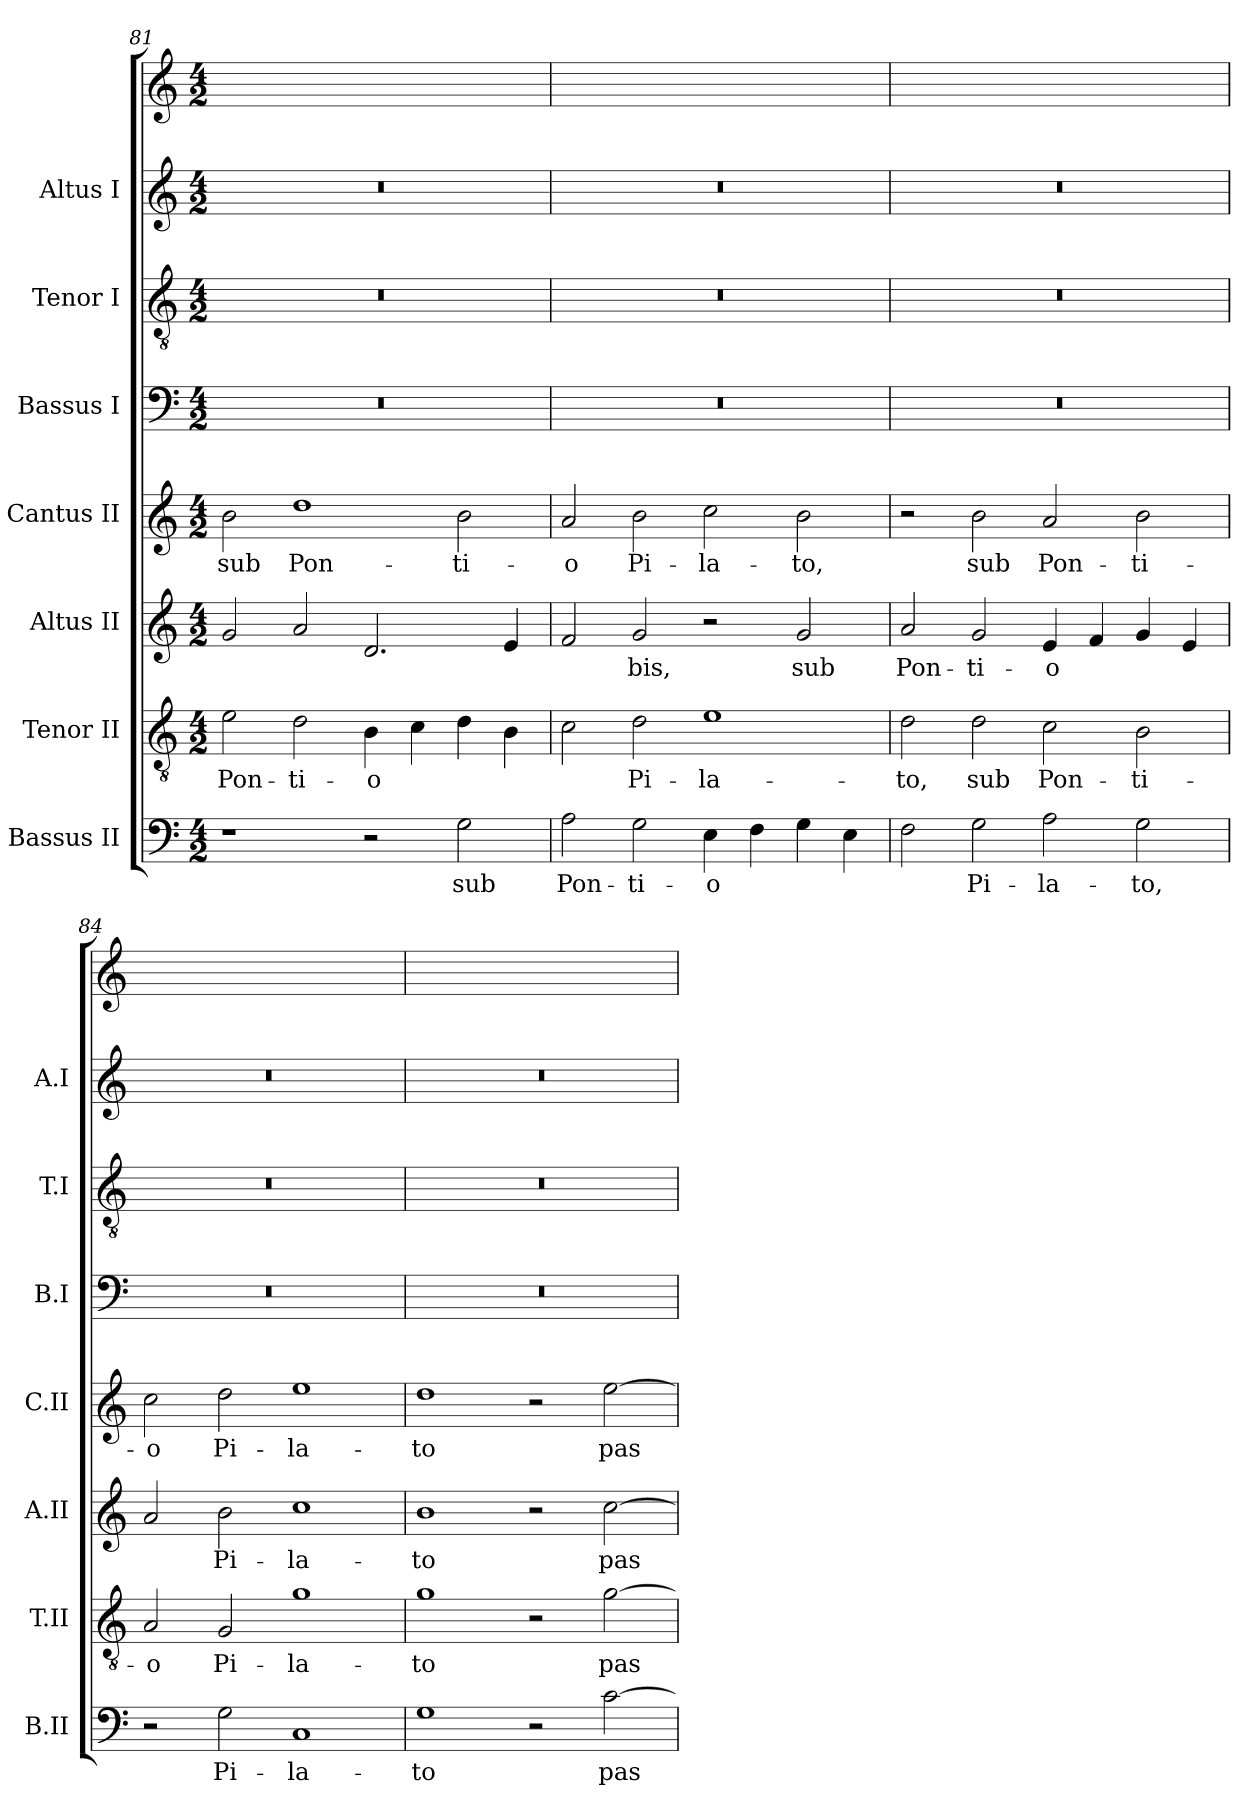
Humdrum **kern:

**kern	**text	**kern	**text	**kern	**text	**kern	**text	**kern	**kern	**kern	**kern
*part8	*part8	*part7	*part7	*part6	*part6	*part5	*part5	*part4	*part3	*part2	*part1
*staff8	*staff8	*staff7	*staff7	*staff6	*staff6	*staff5	*staff5	*staff4	*staff3	*staff2	*staff1
*I"Bassus II	*	*I"Tenor II	*	*I"Altus II	*	*I"Cantus II	*	*I"Bassus I	*I"Tenor I	*I"Altus I	*
*I'B.II	*	*I'T.II	*	*I'A.II	*	*I'C.II	*	*I'B.I	*I'T.I	*I'A.I	*
*clefF4	*	*clefGv2	*	*clefG2	*	*clefG2	*	*clefF4	*clefGv2	*clefG2	*clefG2
*	*	*ITrd7c12	*	*	*	*	*	*	*ITrd7c12	*	*
*k[]	*	*k[]	*	*k[]	*	*k[]	*	*k[]	*k[]	*k[]	*k[]
*C:	*	*C:	*	*C:	*	*C:	*	*C:	*C:	*C:	*C:
*M4/2	*	*M4/2	*	*M4/2	*	*M4/2	*	*M4/2	*M4/2	*M4/2	*M4/2
=81	=81	=81	=81	=81	=81	=81	=81	=81	=81	=81	=81
1r	.	2E\	Pon-	2g/	.	2b\	sub	0r	0r	0r	0ryy
.	.	2D\	-ti-	2a/	.	1dd\	Pon-	.	.	.	.
2r	.	4BB\	-o	2.d/	.	.	.	.	.	.	.
.	.	4C\	.	.	.	.	.	.	.	.	.
2G\	sub	4D\	.	.	.	2b\	-ti-	.	.	.	.
.	.	4BB\	.	4e/	.	.	.	.	.	.	.
=82	=82	=82	=82	=82	=82	=82	=82	=82	=82	=82	=82
2A\	Pon-	2C\	.	2f/	.	2a/	-o	0r	0r	0r	0ryy
2G\	-ti-	2D\	Pi-	2g/	-bis,	2b\	Pi-	.	.	.	.
4E\	-o	1E\	-la-	2r	.	2cc\	-la-	.	.	.	.
4F\	.	.	.	.	.	.	.	.	.	.	.
4G\	.	.	.	2g/	sub	2b\	-to,	.	.	.	.
4E\	.	.	.	.	.	.	.	.	.	.	.
=83	=83	=83	=83	=83	=83	=83	=83	=83	=83	=83	=83
2F\	.	2D\	-to,	2a/	Pon-	2r	.	0r	0r	0r	0ryy
2G\	Pi-	2D\	sub	2g/	-ti-	2b\	sub	.	.	.	.
2A\	-la-	2C\	Pon-	4e/	-o	2a/	Pon-	.	.	.	.
.	.	.	.	4f/	.	.	.	.	.	.	.
2G\	-to,	2BB\	-ti-	4g/	.	2b\	-ti-	.	.	.	.
.	.	.	.	4e/	.	.	.	.	.	.	.
=84	=84	=84	=84	=84	=84	=84	=84	=84	=84	=84	=84
2r	.	2AA/	-o	2a/	.	2cc\	-o	0r	0r	0r	0ryy
2G\	Pi-	2GG/	Pi-	2b\	Pi-	2dd\	Pi-	.	.	.	.
1C/	-la-	1G\	-la-	1cc\	-la-	1ee\	-la-	.	.	.	.
=85	=85	=85	=85	=85	=85	=85	=85	=85	=85	=85	=85
1G\	-to	1G\	-to	1b\	-to	1dd\	-to	0r	0r	0r	0ryy
2r	.	2r	.	2r	.	2r	.	.	.	.	.
[2c\	pas-	[2G\	pas-	[2cc\	pas-	[2ee\	pas-	.	.	.	.
=	=	=	=	=	=	=	=	=	=	=	=
*-	*-	*-	*-	*-	*-	*-	*-	*-	*-	*-	*-
